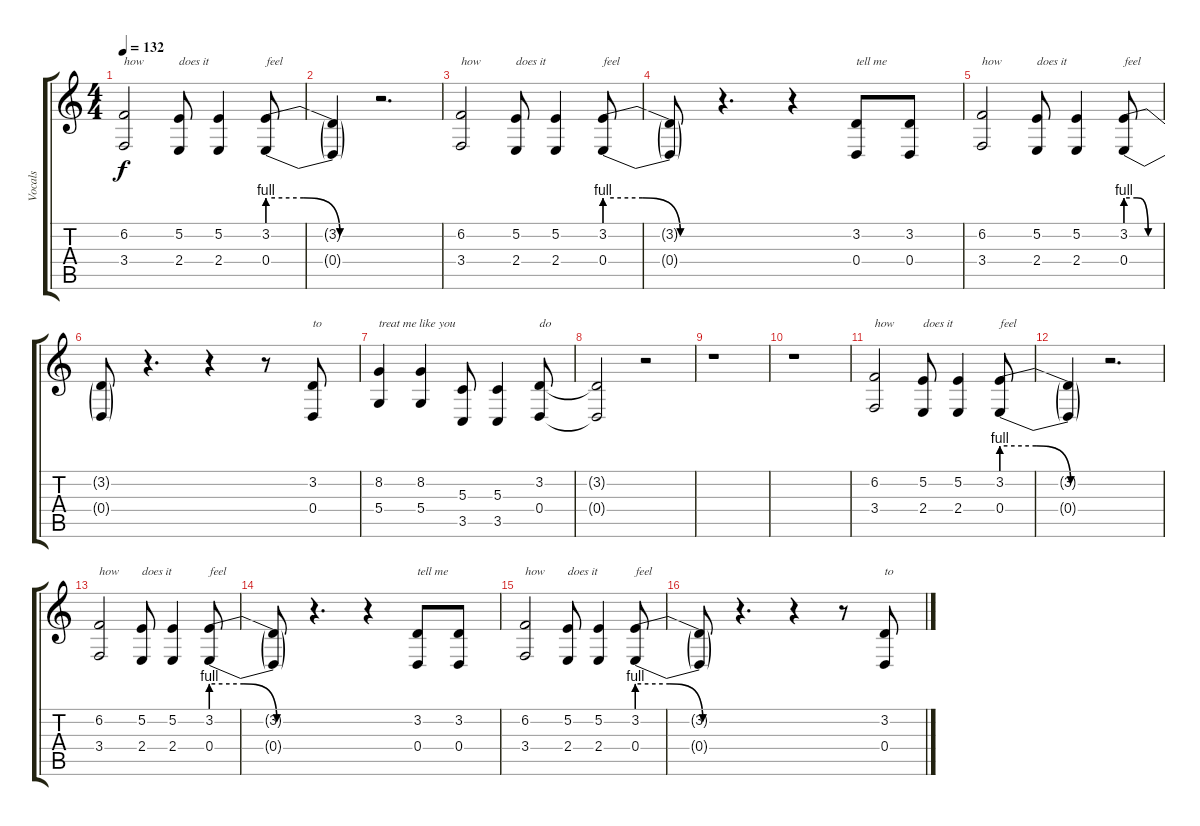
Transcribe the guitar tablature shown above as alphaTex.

\track ("Vocals" "Vocals") {instrument lead1square}
\staff {score tabs}
\tuning (E4 B3 G3 D3 A2 E2) {hide}
\ts (4 4)
\tempo 132
\clef g2
\ks c
(6.2 3.4).2{txt "how" dy f instrument lead6voice} (5.2 2.4).8{txt "does it"} (5.2 2.4).4 (3.2{be (custom 0 4 20 4 40 0 60 0)} 0.4{be (custom 0 4 20 4 40 0 60 0)}).8{txt "feel"} |
(3.2{t} 0.4{t}).4 r.2{d} |
(6.2 3.4).2{txt "how" instrument lead6voice} (5.2 2.4).8{txt "does it"} (5.2 2.4).4 (3.2{be (custom 0 4 20 4 40 0 60 0)} 0.4{be (custom 0 4 20 4 40 0 60 0)}).8{txt "feel"} |
(3.2{t} 0.4{t}).8 r.4{d} r.4 (3.2 0.4).8{txt "tell me"} (3.2 0.4).8 |
(6.2 3.4).2{txt "how"} (5.2 2.4).8{txt "does it"} (5.2 2.4).4 (3.2{be (custom 0 4 20 4 40 0 60 0)} 0.4{be (custom 0 4 20 4 40 0 60 0)}).8{txt "feel"} |
(3.2{t} 0.4{t}).8 r.4{d} r.4 r.8 (3.2 0.4).8{txt "to"} |
(8.2 5.4).4{txt "treat me like you"} (8.2 5.4).4 (5.3 3.5).8 (5.3 3.5).4 (3.2 0.4).8{txt "do"} |
(3.2{t} 0.4{t}).2 r.2 |
r.1 |
r.1 |
(6.2 3.4).2{txt "how" instrument lead6voice} (5.2 2.4).8{txt "does it"} (5.2 2.4).4 (3.2{be (custom 0 4 20 4 40 0 60 0)} 0.4{be (custom 0 4 20 4 40 0 60 0)}).8{txt "feel"} |
(3.2{t} 0.4{t}).4 r.2{d} |
(6.2 3.4).2{txt "how"} (5.2 2.4).8{txt "does it"} (5.2 2.4).4 (3.2{be (custom 0 4 20 4 40 0 60 0)} 0.4{be (custom 0 4 20 4 40 0 60 0)}).8{txt "feel"} |
(3.2{t} 0.4{t}).8 r.4{d} r.4 (3.2 0.4).8{txt "tell me"} (3.2 0.4).8 |
(6.2 3.4).2{txt "how"} (5.2 2.4).8{txt "does it"} (5.2 2.4).4 (3.2{be (custom 0 4 20 4 40 0 60 0)} 0.4{be (custom 0 4 20 4 40 0 60 0)}).8{txt "feel"} |
(3.2{t} 0.4{t}).8 r.4{d} r.4 r.8 (3.2 0.4).8{txt "to"}
